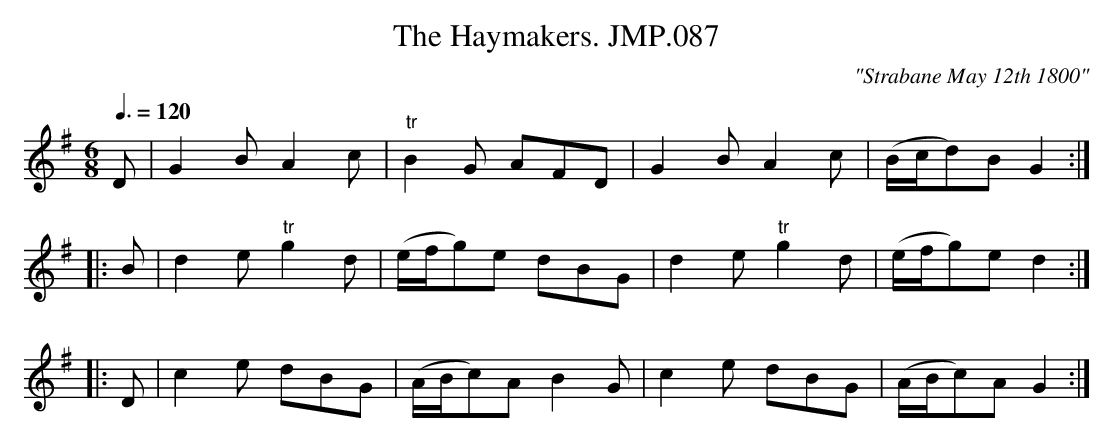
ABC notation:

X:1
T:Haymakers. JMP.087, The
M:6/8
L:1/8
Q:3/8=120
C:"Strabane May 12th 1800"
K:G Major
D | G2BA2c | "tr"B2G AFD | G2BA2c | (B/c/d)B G2 :|
|:B | d2e"tr"g2d | (e/f/g)e dBG | d2e"tr"g2d |  (e/f/g)e d2 :|
|:D | c2e dBG | (A/B/c)A B2G | c2e dBG |  (A/B/c)A G2 :|
